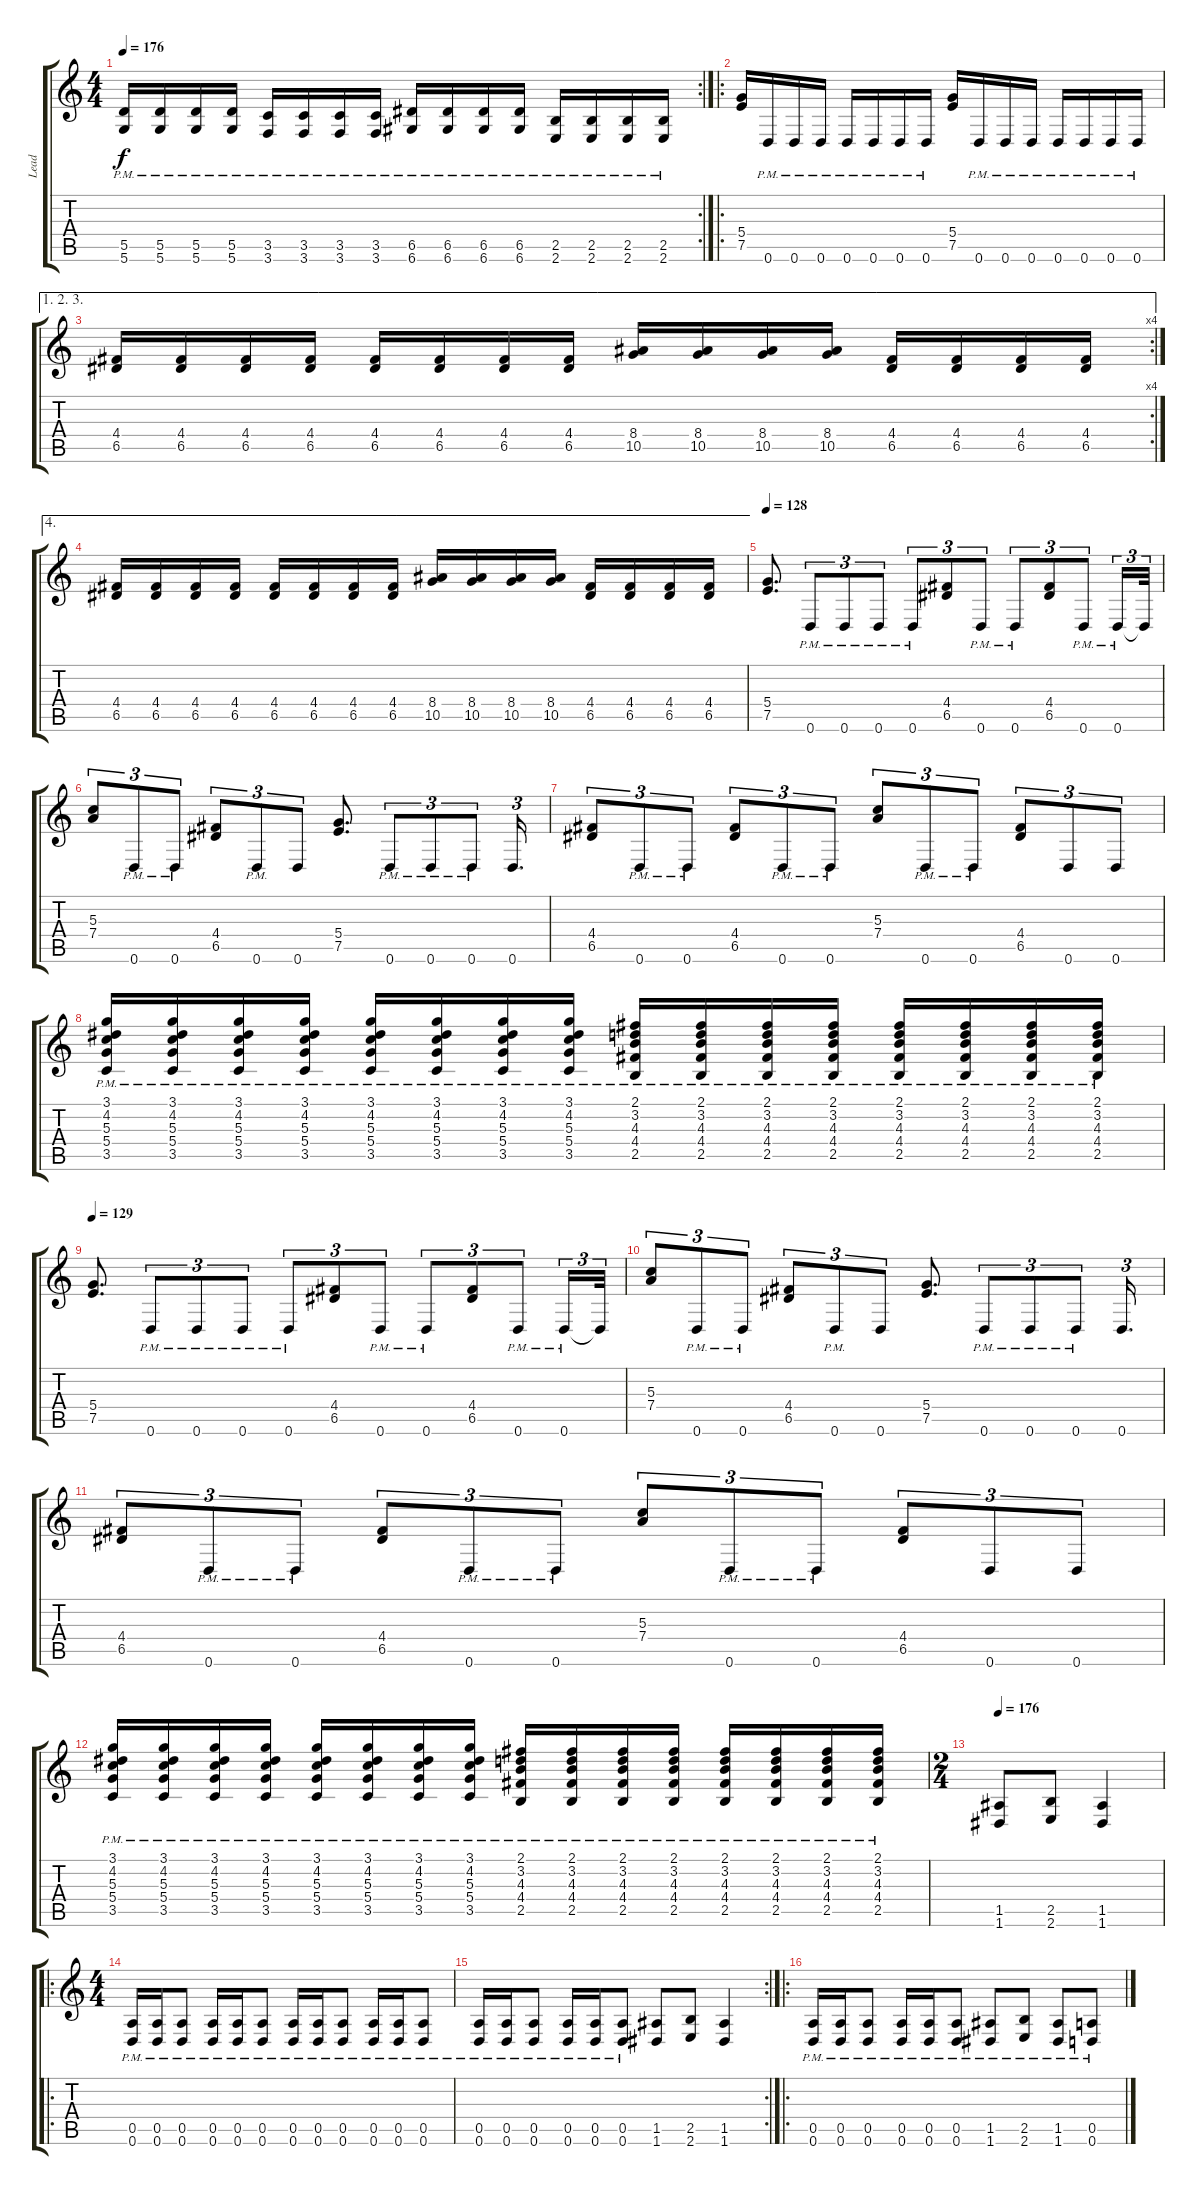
\track ("Lead" "Lead") {instrument distortionguitar}
\staff {score tabs}
\tuning (E4 B3 G3 D3 A2 D2) {hide}
\rc 2
\ts (4 4)
\tempo 176
\clef g2
\ks c
(5.5 5.6{pm}).16{dy f} (5.5 5.6{pm}).16 (5.5 5.6{pm}).16 (5.5 5.6{pm}).16 (3.5 3.6{pm}).16 (3.5 3.6{pm}).16 (3.5 3.6{pm}).16 (3.5 3.6{pm}).16 (6.5 6.6{pm}).16 (6.5 6.6{pm}).16 (6.5 6.6{pm}).16 (6.5 6.6{pm}).16 (2.5 2.6{pm}).16 (2.5 2.6{pm}).16 (2.5 2.6{pm}).16 (2.5 2.6{pm}).16 |
\ro
(5.4 7.5).16 0.6{pm}.16 0.6{pm}.16 0.6{pm}.16 0.6{pm}.16 0.6{pm}.16 0.6{pm}.16 0.6{pm}.16 (5.4 7.5).16 0.6{pm}.16 0.6{pm}.16 0.6{pm}.16 0.6{pm}.16 0.6{pm}.16 0.6{pm}.16 0.6{pm}.16 |
\ae (1 2 3)
\rc 4
(4.4 6.5).16 (4.4 6.5).16 (4.4 6.5).16 (4.4 6.5).16 (4.4 6.5).16 (4.4 6.5).16 (4.4 6.5).16 (4.4 6.5).16 (8.4 10.5).16 (8.4 10.5).16 (8.4 10.5).16 (8.4 10.5).16 (4.4 6.5).16 (4.4 6.5).16 (4.4 6.5).16 (4.4 6.5).16 |
\ae 4
(4.4 6.5).16 (4.4 6.5).16 (4.4 6.5).16 (4.4 6.5).16 (4.4 6.5).16 (4.4 6.5).16 (4.4 6.5).16 (4.4 6.5).16 (8.4 10.5).16 (8.4 10.5).16 (8.4 10.5).16 (8.4 10.5).16 (4.4 6.5).16 (4.4 6.5).16 (4.4 6.5).16 (4.4 6.5).16 |
\tempo 128
(5.4 7.5).8{d} 0.6{pm}.8{tu (3 2)} 0.6{pm}.8{tu (3 2)} 0.6{pm}.8{tu (3 2)} 0.6{pm}.8{tu (3 2)} (4.4 6.5).8{tu (3 2)} 0.6{pm}.8{tu (3 2)} 0.6{pm}.8{tu (3 2)} (4.4 6.5).8{tu (3 2)} 0.6{pm}.8{tu (3 2)} 0.6{pm}.16{tu (3 2)} 0.6{t}.32{tu (3 2)} |
(5.3 7.4).8{tu (3 2)} 0.6{pm}.8{tu (3 2)} 0.6{pm}.8{tu (3 2)} (4.4 6.5).8{tu (3 2)} 0.6{pm}.8{tu (3 2)} 0.6.8{tu (3 2)} (5.4 7.5).8{d} 0.6{pm}.8{tu (3 2)} 0.6{pm}.8{tu (3 2)} 0.6{pm}.8{tu (3 2)} 0.6.16{d tu (3 2)} |
(4.4 6.5).8{tu (3 2)} 0.6{pm}.8{tu (3 2)} 0.6{pm}.8{tu (3 2)} (4.4 6.5).8{tu (3 2)} 0.6{pm}.8{tu (3 2)} 0.6{pm}.8{tu (3 2)} (5.3 7.4).8{tu (3 2)} 0.6{pm}.8{tu (3 2)} 0.6{pm}.8{tu (3 2)} (4.4 6.5).8{tu (3 2)} 0.6.8{tu (3 2)} 0.6.8{tu (3 2)} |
(3.1{pm} 4.2{pm} 5.3{pm} 5.4{pm} 3.5{pm}).16 (3.1{pm} 4.2{pm} 5.3{pm} 5.4{pm} 3.5{pm}).16 (3.1{pm} 4.2{pm} 5.3{pm} 5.4{pm} 3.5{pm}).16 (3.1{pm} 4.2{pm} 5.3{pm} 5.4{pm} 3.5{pm}).16 (3.1{pm} 4.2{pm} 5.3{pm} 5.4{pm} 3.5{pm}).16 (3.1{pm} 4.2{pm} 5.3{pm} 5.4{pm} 3.5{pm}).16 (3.1{pm} 4.2{pm} 5.3{pm} 5.4{pm} 3.5{pm}).16 (3.1{pm} 4.2{pm} 5.3{pm} 5.4{pm} 3.5{pm}).16 (2.1 3.2 4.3 4.4 2.5{pm}).16 (2.1 3.2 4.3 4.4 2.5{pm}).16 (2.1 3.2 4.3 4.4 2.5{pm}).16 (2.1 3.2 4.3 4.4 2.5{pm}).16 (2.1 3.2 4.3 4.4 2.5{pm}).16 (2.1 3.2 4.3 4.4 2.5{pm}).16 (2.1 3.2 4.3 4.4 2.5{pm}).16 (2.1 3.2 4.3 4.4 2.5{pm}).16 |
\tempo 129
(5.4 7.5).8{d} 0.6{pm}.8{tu (3 2)} 0.6{pm}.8{tu (3 2)} 0.6{pm}.8{tu (3 2)} 0.6{pm}.8{tu (3 2)} (4.4 6.5).8{tu (3 2)} 0.6{pm}.8{tu (3 2)} 0.6{pm}.8{tu (3 2)} (4.4 6.5).8{tu (3 2)} 0.6{pm}.8{tu (3 2)} 0.6{pm}.16{tu (3 2)} 0.6{t}.32{tu (3 2)} |
(5.3 7.4).8{tu (3 2)} 0.6{pm}.8{tu (3 2)} 0.6{pm}.8{tu (3 2)} (4.4 6.5).8{tu (3 2)} 0.6{pm}.8{tu (3 2)} 0.6.8{tu (3 2)} (5.4 7.5).8{d} 0.6{pm}.8{tu (3 2)} 0.6{pm}.8{tu (3 2)} 0.6{pm}.8{tu (3 2)} 0.6.16{d tu (3 2)} |
(4.4 6.5).8{tu (3 2)} 0.6{pm}.8{tu (3 2)} 0.6{pm}.8{tu (3 2)} (4.4 6.5).8{tu (3 2)} 0.6{pm}.8{tu (3 2)} 0.6{pm}.8{tu (3 2)} (5.3 7.4).8{tu (3 2)} 0.6{pm}.8{tu (3 2)} 0.6{pm}.8{tu (3 2)} (4.4 6.5).8{tu (3 2)} 0.6.8{tu (3 2)} 0.6.8{tu (3 2)} |
(3.1{pm} 4.2{pm} 5.3{pm} 5.4{pm} 3.5{pm}).16 (3.1{pm} 4.2{pm} 5.3{pm} 5.4{pm} 3.5{pm}).16 (3.1{pm} 4.2{pm} 5.3{pm} 5.4{pm} 3.5{pm}).16 (3.1{pm} 4.2{pm} 5.3{pm} 5.4{pm} 3.5{pm}).16 (3.1{pm} 4.2{pm} 5.3{pm} 5.4{pm} 3.5{pm}).16 (3.1{pm} 4.2{pm} 5.3{pm} 5.4{pm} 3.5{pm}).16 (3.1{pm} 4.2{pm} 5.3{pm} 5.4{pm} 3.5{pm}).16 (3.1{pm} 4.2{pm} 5.3{pm} 5.4{pm} 3.5{pm}).16 (2.1 3.2 4.3 4.4 2.5{pm}).16 (2.1 3.2 4.3 4.4 2.5{pm}).16 (2.1 3.2 4.3 4.4 2.5{pm}).16 (2.1 3.2 4.3 4.4 2.5{pm}).16 (2.1 3.2 4.3 4.4 2.5{pm}).16 (2.1 3.2 4.3 4.4 2.5{pm}).16 (2.1 3.2 4.3 4.4 2.5{pm}).16 (2.1 3.2 4.3 4.4 2.5{pm}).16 |
\ts (2 4)
\tempo 176
(1.5 1.6).8 (2.5 2.6).8 (1.5 1.6).4 |
\ro
\ts (4 4)
(0.5{pm} 0.6{pm}).16 (0.5{pm} 0.6{pm}).16 (0.5{pm} 0.6{pm}).8 (0.5{pm} 0.6{pm}).16 (0.5{pm} 0.6{pm}).16 (0.5{pm} 0.6{pm}).8 (0.5{pm} 0.6{pm}).16 (0.5{pm} 0.6{pm}).16 (0.5{pm} 0.6{pm}).8 (0.5{pm} 0.6{pm}).16 (0.5{pm} 0.6{pm}).16 (0.5{pm} 0.6{pm}).8 |
\rc 2
(0.5{pm} 0.6{pm}).16 (0.5{pm} 0.6{pm}).16 (0.5{pm} 0.6{pm}).8 (0.5{pm} 0.6{pm}).16 (0.5{pm} 0.6{pm}).16 (0.5{pm} 0.6{pm}).8 (1.5 1.6).8 (2.5 2.6).8 (1.5 1.6).4 |
\ro
(0.5{pm} 0.6{pm}).16 (0.5{pm} 0.6{pm}).16 (0.5{pm} 0.6{pm}).8 (0.5{pm} 0.6{pm}).16 (0.5{pm} 0.6{pm}).16 (0.5{pm} 0.6{pm}).8 (1.5{pm} 1.6{pm}).8 (2.5{pm} 2.6{pm}).8 (1.5{pm} 1.6{pm}).8 (0.5{pm} 0.6{pm}).8
